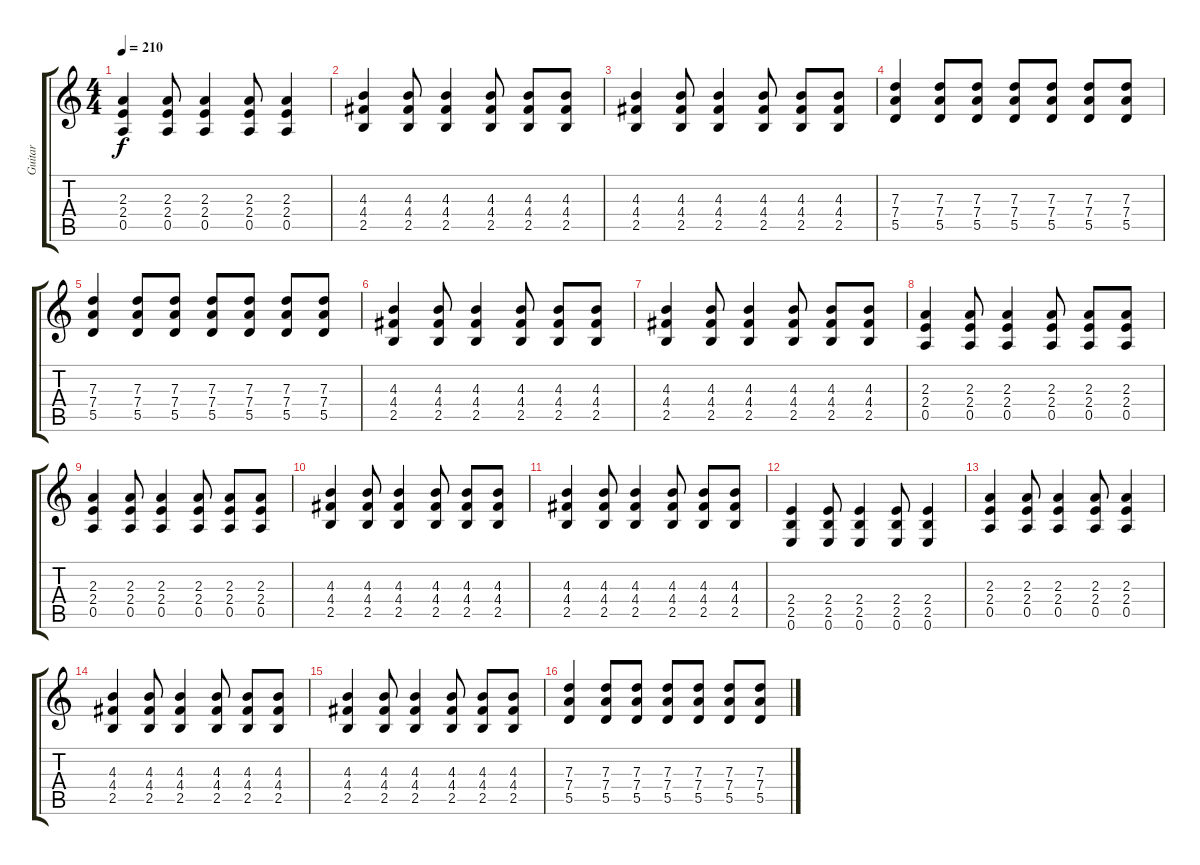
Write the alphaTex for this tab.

\track ("Guitar" "Guitar") {instrument distortionguitar}
\staff {score tabs}
\tuning (E4 B3 G3 D3 A2 E2) {hide}
\ts (4 4)
\tempo 210
\clef g2
\ks c
(2.3 2.4 0.5).4{dy f} (2.3 2.4 0.5).8 (2.3 2.4 0.5).4 (2.3 2.4 0.5).8 (2.3 2.4 0.5).4 |
(4.3 4.4 2.5).4 (4.3 4.4 2.5).8 (4.3 4.4 2.5).4 (4.3 4.4 2.5).8 (4.3 4.4 2.5).8 (4.3 4.4 2.5).8 |
(4.3 4.4 2.5).4 (4.3 4.4 2.5).8 (4.3 4.4 2.5).4 (4.3 4.4 2.5).8 (4.3 4.4 2.5).8 (4.3 4.4 2.5).8 |
(7.3 7.4 5.5).4 (7.3 7.4 5.5).8 (7.3 7.4 5.5).8 (7.3 7.4 5.5).8 (7.3 7.4 5.5).8 (7.3 7.4 5.5).8 (7.3 7.4 5.5).8 |
(7.3 7.4 5.5).4 (7.3 7.4 5.5).8 (7.3 7.4 5.5).8 (7.3 7.4 5.5).8 (7.3 7.4 5.5).8 (7.3 7.4 5.5).8 (7.3 7.4 5.5).8 |
(4.3 4.4 2.5).4 (4.3 4.4 2.5).8 (4.3 4.4 2.5).4 (4.3 4.4 2.5).8 (4.3 4.4 2.5).8 (4.3 4.4 2.5).8 |
(4.3 4.4 2.5).4 (4.3 4.4 2.5).8 (4.3 4.4 2.5).4 (4.3 4.4 2.5).8 (4.3 4.4 2.5).8 (4.3 4.4 2.5).8 |
(2.3 2.4 0.5).4 (2.3 2.4 0.5).8 (2.3 2.4 0.5).4 (2.3 2.4 0.5).8 (2.3 2.4 0.5).8 (2.3 2.4 0.5).8 |
(2.3 2.4 0.5).4 (2.3 2.4 0.5).8 (2.3 2.4 0.5).4 (2.3 2.4 0.5).8 (2.3 2.4 0.5).8 (2.3 2.4 0.5).8 |
(4.3 4.4 2.5).4 (4.3 4.4 2.5).8 (4.3 4.4 2.5).4 (4.3 4.4 2.5).8 (4.3 4.4 2.5).8 (4.3 4.4 2.5).8 |
(4.3 4.4 2.5).4 (4.3 4.4 2.5).8 (4.3 4.4 2.5).4 (4.3 4.4 2.5).8 (4.3 4.4 2.5).8 (4.3 4.4 2.5).8 |
(2.4 2.5 0.6).4 (2.4 2.5 0.6).8 (2.4 2.5 0.6).4 (2.4 2.5 0.6).8 (2.4 2.5 0.6).4 |
(2.3 2.4 0.5).4 (2.3 2.4 0.5).8 (2.3 2.4 0.5).4 (2.3 2.4 0.5).8 (2.3 2.4 0.5).4 |
(4.3 4.4 2.5).4 (4.3 4.4 2.5).8 (4.3 4.4 2.5).4 (4.3 4.4 2.5).8 (4.3 4.4 2.5).8 (4.3 4.4 2.5).8 |
(4.3 4.4 2.5).4 (4.3 4.4 2.5).8 (4.3 4.4 2.5).4 (4.3 4.4 2.5).8 (4.3 4.4 2.5).8 (4.3 4.4 2.5).8 |
(7.3 7.4 5.5).4 (7.3 7.4 5.5).8 (7.3 7.4 5.5).8 (7.3 7.4 5.5).8 (7.3 7.4 5.5).8 (7.3 7.4 5.5).8 (7.3 7.4 5.5).8
